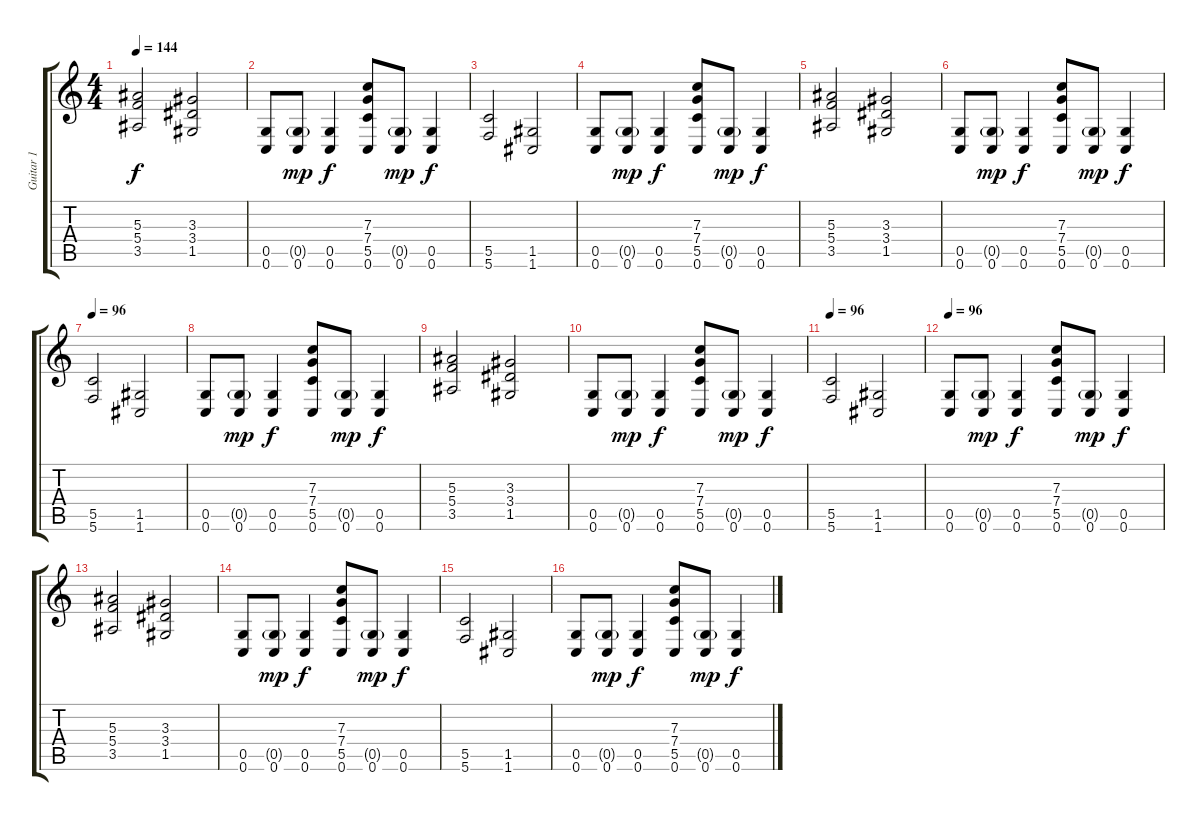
\track ("Guitar 1" "Guitar 1") {instrument overdrivenguitar}
\staff {score tabs}
\tuning (D4 A3 F3 C3 G2 C2) {hide}
\ts (4 4)
\tempo 144
\clef g2
\ks c
(5.3 5.4 3.5).2{dy f} (3.3 3.4 1.5).2 |
(0.5 0.6).8 (0.5{g} 0.6).8{dy mp} (0.5 0.6).4{dy f} (7.3 7.4 5.5 0.6).8 (0.5{g} 0.6).8{dy mp} (0.5 0.6).4{dy f} |
(5.5 5.6).2 (1.5 1.6).2 |
(0.5 0.6).8 (0.5{g} 0.6).8{dy mp} (0.5 0.6).4{dy f} (7.3 7.4 5.5 0.6).8 (0.5{g} 0.6).8{dy mp} (0.5 0.6).4{dy f} |
(5.3 5.4 3.5).2 (3.3 3.4 1.5).2 |
(0.5 0.6).8 (0.5{g} 0.6).8{dy mp} (0.5 0.6).4{dy f} (7.3 7.4 5.5 0.6).8 (0.5{g} 0.6).8{dy mp} (0.5 0.6).4{dy f} |
\tempo 96
(5.5 5.6).2 (1.5 1.6).2 |
(0.5 0.6).8 (0.5{g} 0.6).8{dy mp} (0.5 0.6).4{dy f} (7.3 7.4 5.5 0.6).8 (0.5{g} 0.6).8{dy mp} (0.5 0.6).4{dy f} |
(5.3 5.4 3.5).2 (3.3 3.4 1.5).2 |
(0.5 0.6).8 (0.5{g} 0.6).8{dy mp} (0.5 0.6).4{dy f} (7.3 7.4 5.5 0.6).8 (0.5{g} 0.6).8{dy mp} (0.5 0.6).4{dy f} |
\tempo 96
(5.5 5.6).2 (1.5 1.6).2 |
\tempo 96
(0.5 0.6).8 (0.5{g} 0.6).8{dy mp} (0.5 0.6).4{dy f} (7.3 7.4 5.5 0.6).8 (0.5{g} 0.6).8{dy mp} (0.5 0.6).4{dy f} |
(5.3 5.4 3.5).2{volume 15} (3.3 3.4 1.5).2 |
(0.5 0.6).8{volume 13} (0.5{g} 0.6).8{dy mp} (0.5 0.6).4{dy f} (7.3 7.4 5.5 0.6).8 (0.5{g} 0.6).8{dy mp} (0.5 0.6).4{dy f} |
(5.5 5.6).2{volume 12} (1.5 1.6).2 |
(0.5 0.6).8{volume 11} (0.5{g} 0.6).8{dy mp} (0.5 0.6).4{dy f} (7.3 7.4 5.5 0.6).8 (0.5{g} 0.6).8{dy mp} (0.5 0.6).4{dy f}
